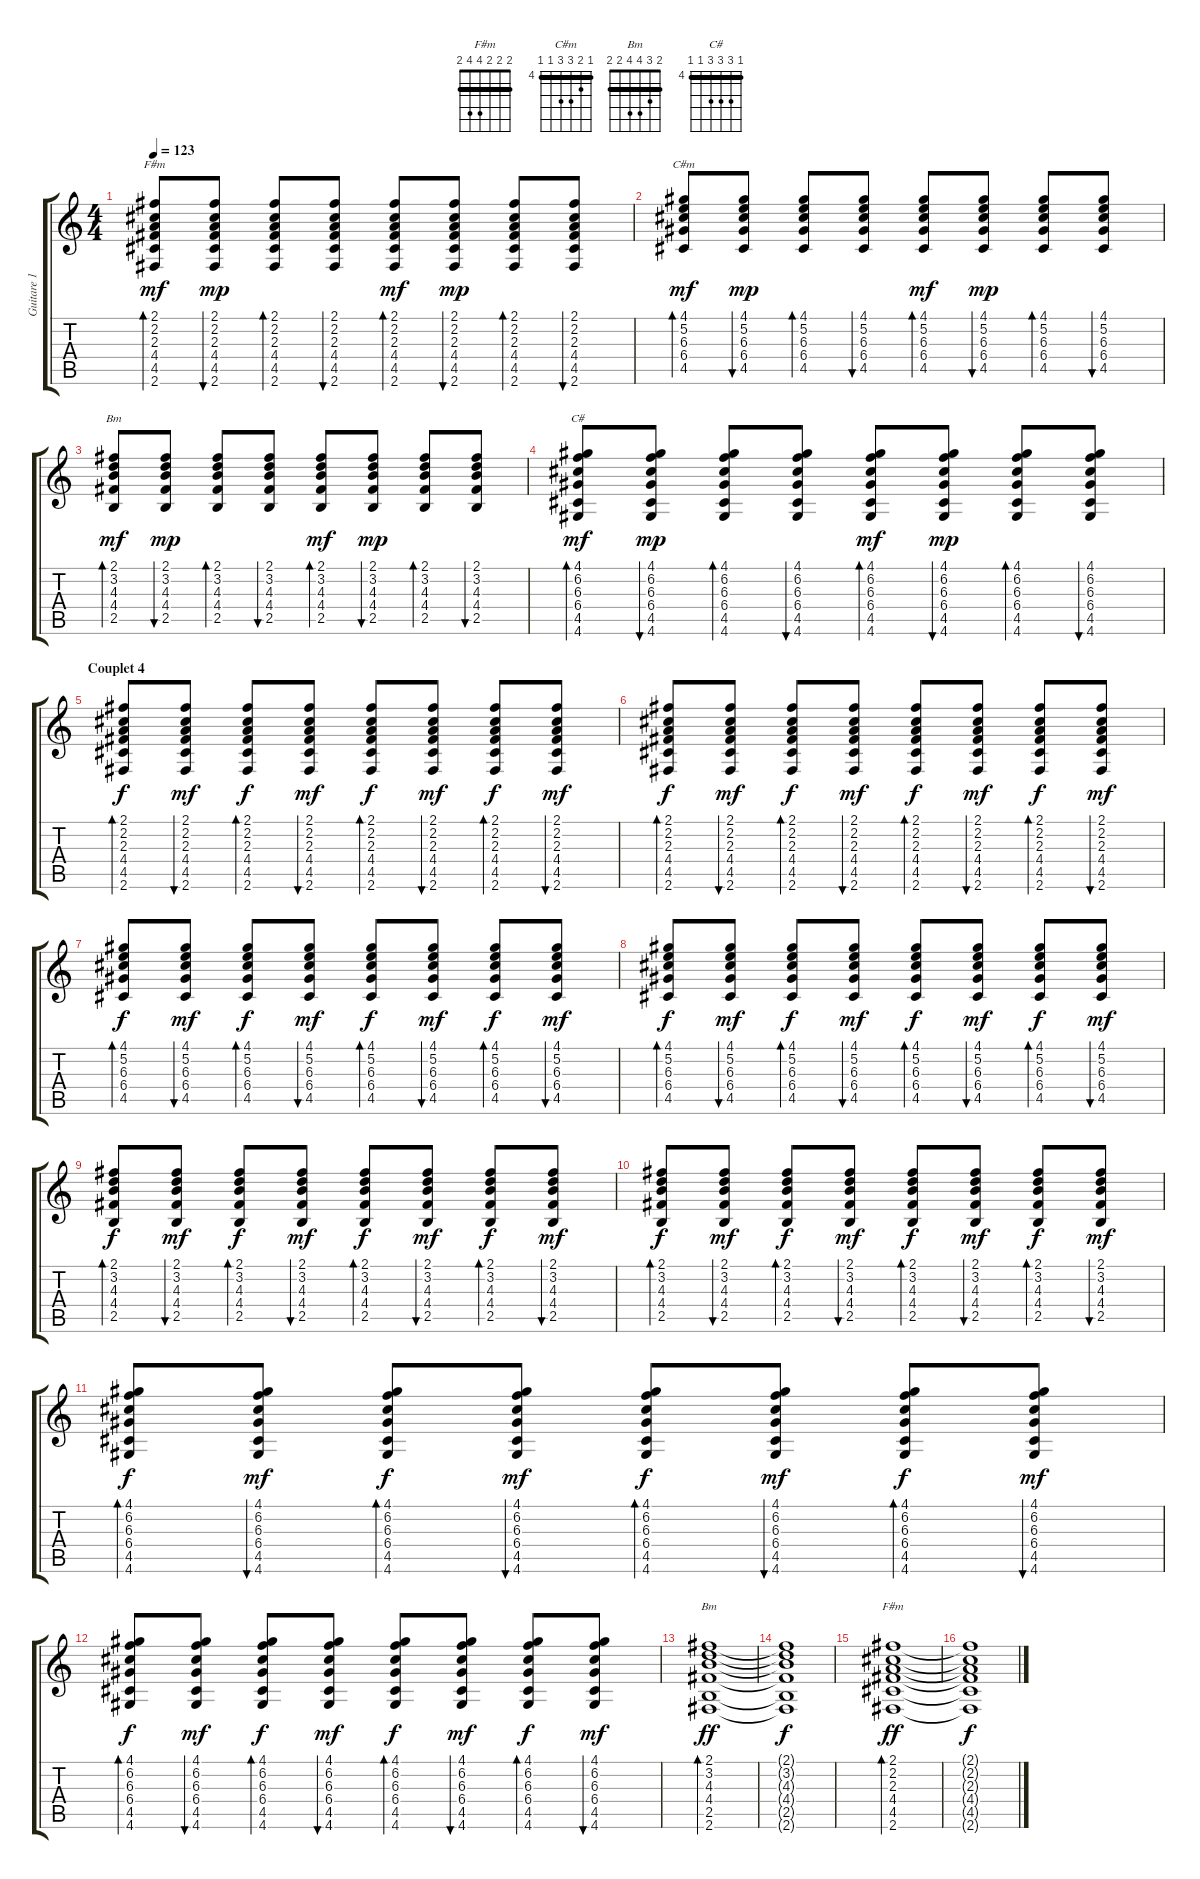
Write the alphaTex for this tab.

\track ("Guitare 1" "Guitare 1") {instrument acousticguitarsteel}
\staff {score tabs}
\tuning (E4 B3 G3 D3 A2 E2) {hide}
\chord ("F#m" 2 2 2 4 0 2) {barre 2}
\chord ("C#m" 4 5 6 6 4 4) {firstfret 4 barre 4}
\chord ("Bm" 2 3 4 4 2 x) {barre 2}
\chord ("C#" 4 6 6 6 4 4) {firstfret 4 barre 4}
\chord ("Bm" 2 3 4 4 2 2) {barre 2}
\chord ("F#m" 2 2 2 4 4 2) {barre 2}
\ts (4 4)
\tempo 123
\clef g2
\ks c
(2.1 2.2 2.3 4.4 4.5 2.6).8{bd 60 ch "F#m" dy mf} (2.1 2.2 2.3 4.4 4.5 2.6).8{bu 60 dy mp} (2.1 2.2 2.3 4.4 4.5 2.6).8{bd 60} (2.1 2.2 2.3 4.4 4.5 2.6).8{bu 60} (2.1 2.2 2.3 4.4 4.5 2.6).8{bd 60 dy mf} (2.1 2.2 2.3 4.4 4.5 2.6).8{bu 60 dy mp} (2.1 2.2 2.3 4.4 4.5 2.6).8{bd 60} (2.1 2.2 2.3 4.4 4.5 2.6).8{bu 60} |
(4.1 5.2 6.3 6.4 4.5).8{bd 60 ch "C#m" dy mf} (4.1 5.2 6.3 6.4 4.5).8{bu 60 dy mp} (4.1 5.2 6.3 6.4 4.5).8{bd 60} (4.1 5.2 6.3 6.4 4.5).8{bu 60} (4.1 5.2 6.3 6.4 4.5).8{bd 60 dy mf} (4.1 5.2 6.3 6.4 4.5).8{bu 60 dy mp} (4.1 5.2 6.3 6.4 4.5).8{bd 60} (4.1 5.2 6.3 6.4 4.5).8{bu 60} |
(2.1 3.2 4.3 4.4 2.5).8{bd 60 ch "Bm" dy mf} (2.1 3.2 4.3 4.4 2.5).8{bu 60 dy mp} (2.1 3.2 4.3 4.4 2.5).8{bd 60} (2.1 3.2 4.3 4.4 2.5).8{bu 60} (2.1 3.2 4.3 4.4 2.5).8{bd 60 dy mf} (2.1 3.2 4.3 4.4 2.5).8{bu 60 dy mp} (2.1 3.2 4.3 4.4 2.5).8{bd 60} (2.1 3.2 4.3 4.4 2.5).8{bu 60} |
(4.1 6.2 6.3 6.4 4.5 4.6).8{bd 60 ch "C#" dy mf} (4.1 6.2 6.3 6.4 4.5 4.6).8{bu 60 dy mp} (4.1 6.2 6.3 6.4 4.5 4.6).8{bd 60} (4.1 6.2 6.3 6.4 4.5 4.6).8{bu 60} (4.1 6.2 6.3 6.4 4.5 4.6).8{bd 60 dy mf} (4.1 6.2 6.3 6.4 4.5 4.6).8{bu 60 dy mp} (4.1 6.2 6.3 6.4 4.5 4.6).8{bd 60} (4.1 6.2 6.3 6.4 4.5 4.6).8{bu 60} |
\section ("" "Couplet 4")
(2.1 2.2 2.3 4.4 4.5 2.6).8{bd 60 dy f} (2.1 2.2 2.3 4.4 4.5 2.6).8{bu 60 dy mf} (2.1 2.2 2.3 4.4 4.5 2.6).8{bd 60 dy f} (2.1 2.2 2.3 4.4 4.5 2.6).8{bu 60 dy mf} (2.1 2.2 2.3 4.4 4.5 2.6).8{bd 60 dy f} (2.1 2.2 2.3 4.4 4.5 2.6).8{bu 60 dy mf} (2.1 2.2 2.3 4.4 4.5 2.6).8{bd 60 dy f} (2.1 2.2 2.3 4.4 4.5 2.6).8{bu 60 dy mf} |
(2.1 2.2 2.3 4.4 4.5 2.6).8{bd 60 dy f} (2.1 2.2 2.3 4.4 4.5 2.6).8{bu 60 dy mf} (2.1 2.2 2.3 4.4 4.5 2.6).8{bd 60 dy f} (2.1 2.2 2.3 4.4 4.5 2.6).8{bu 60 dy mf} (2.1 2.2 2.3 4.4 4.5 2.6).8{bd 60 dy f} (2.1 2.2 2.3 4.4 4.5 2.6).8{bu 60 dy mf} (2.1 2.2 2.3 4.4 4.5 2.6).8{bd 60 dy f} (2.1 2.2 2.3 4.4 4.5 2.6).8{bu 60 dy mf} |
(4.1 5.2 6.3 6.4 4.5).8{bd 60 dy f} (4.1 5.2 6.3 6.4 4.5).8{bu 60 dy mf} (4.1 5.2 6.3 6.4 4.5).8{bd 60 dy f} (4.1 5.2 6.3 6.4 4.5).8{bu 60 dy mf} (4.1 5.2 6.3 6.4 4.5).8{bd 60 dy f} (4.1 5.2 6.3 6.4 4.5).8{bu 60 dy mf} (4.1 5.2 6.3 6.4 4.5).8{bd 60 dy f} (4.1 5.2 6.3 6.4 4.5).8{bu 60 dy mf} |
(4.1 5.2 6.3 6.4 4.5).8{bd 60 dy f} (4.1 5.2 6.3 6.4 4.5).8{bu 60 dy mf} (4.1 5.2 6.3 6.4 4.5).8{bd 60 dy f} (4.1 5.2 6.3 6.4 4.5).8{bu 60 dy mf} (4.1 5.2 6.3 6.4 4.5).8{bd 60 dy f} (4.1 5.2 6.3 6.4 4.5).8{bu 60 dy mf} (4.1 5.2 6.3 6.4 4.5).8{bd 60 dy f} (4.1 5.2 6.3 6.4 4.5).8{bu 60 dy mf} |
(2.1 3.2 4.3 4.4 2.5).8{bd 60 dy f} (2.1 3.2 4.3 4.4 2.5).8{bu 60 dy mf} (2.1 3.2 4.3 4.4 2.5).8{bd 60 dy f} (2.1 3.2 4.3 4.4 2.5).8{bu 60 dy mf} (2.1 3.2 4.3 4.4 2.5).8{bd 60 dy f} (2.1 3.2 4.3 4.4 2.5).8{bu 60 dy mf} (2.1 3.2 4.3 4.4 2.5).8{bd 60 dy f} (2.1 3.2 4.3 4.4 2.5).8{bu 60 dy mf} |
(2.1 3.2 4.3 4.4 2.5).8{bd 60 dy f} (2.1 3.2 4.3 4.4 2.5).8{bu 60 dy mf} (2.1 3.2 4.3 4.4 2.5).8{bd 60 dy f} (2.1 3.2 4.3 4.4 2.5).8{bu 60 dy mf} (2.1 3.2 4.3 4.4 2.5).8{bd 60 dy f} (2.1 3.2 4.3 4.4 2.5).8{bu 60 dy mf} (2.1 3.2 4.3 4.4 2.5).8{bd 60 dy f} (2.1 3.2 4.3 4.4 2.5).8{bu 60 dy mf} |
(4.1 6.2 6.3 6.4 4.5 4.6).8{bd 60 dy f} (4.1 6.2 6.3 6.4 4.5 4.6).8{bu 60 dy mf} (4.1 6.2 6.3 6.4 4.5 4.6).8{bd 60 dy f} (4.1 6.2 6.3 6.4 4.5 4.6).8{bu 60 dy mf} (4.1 6.2 6.3 6.4 4.5 4.6).8{bd 60 dy f} (4.1 6.2 6.3 6.4 4.5 4.6).8{bu 60 dy mf} (4.1 6.2 6.3 6.4 4.5 4.6).8{bd 60 dy f} (4.1 6.2 6.3 6.4 4.5 4.6).8{bu 60 dy mf} |
(4.1 6.2 6.3 6.4 4.5 4.6).8{bd 60 dy f} (4.1 6.2 6.3 6.4 4.5 4.6).8{bu 60 dy mf} (4.1 6.2 6.3 6.4 4.5 4.6).8{bd 60 dy f} (4.1 6.2 6.3 6.4 4.5 4.6).8{bu 60 dy mf} (4.1 6.2 6.3 6.4 4.5 4.6).8{bd 60 dy f} (4.1 6.2 6.3 6.4 4.5 4.6).8{bu 60 dy mf} (4.1 6.2 6.3 6.4 4.5 4.6).8{bd 60 dy f} (4.1 6.2 6.3 6.4 4.5 4.6).8{bu 60 dy mf} |
(2.1 3.2 4.3 4.4 2.5 2.6).1{bd 240 ch "Bm" dy ff} |
(2.1{t} 3.2{t} 4.3{t} 4.4{t} 2.5{t} 2.6{t}).1{dy f} |
(2.1 2.2 2.3 4.4 4.5 2.6).1{bd 240 ch "F#m" dy ff} |
(2.1{t} 2.2{t} 2.3{t} 4.4{t} 4.5{t} 2.6{t}).1{dy f}
